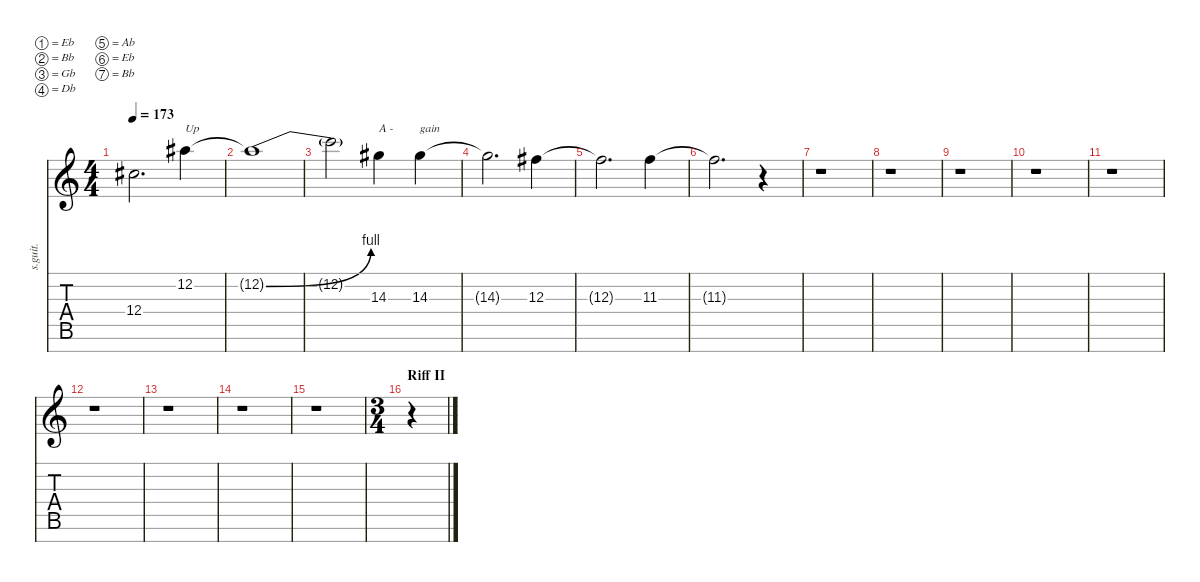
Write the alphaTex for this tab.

\defaultSystemsLayout 4
\hideDynamics
\bracketExtendMode nobrackets
\track ("Backing Vocals 2" "s.guit.") {instrument bassoon}
\staff {score tabs}
\tuning (Eb4 Bb3 Gb3 Db3 Ab2 Eb2 Bb1)
\displaytranspose 12
\ts (4 4)
\tempo 173
\clef g2
\ks c
12.4{t acc #}.2{d lyrics (0 "") lyrics (1 "") lyrics (2 "") lyrics (3 "") lyrics (4 "") dy mf} 12.2{acc #}.4{txt "Up" lyrics (0 "") lyrics (1 "") lyrics (2 "") lyrics (3 "") lyrics (4 "")} |
12.2{be (bend 0 0 7.199999999999999 4) t acc #}.1{lyrics (0 "") lyrics (1 "") lyrics (2 "") lyrics (3 "") lyrics (4 "")} |
12.2{t}.2{lyrics (0 "") lyrics (1 "") lyrics (2 "") lyrics (3 "") lyrics (4 "")} 14.3{acc #}.4{txt "A - " lyrics (0 "") lyrics (1 "") lyrics (2 "") lyrics (3 "") lyrics (4 "")} 14.3{acc #}.4{txt "gain" lyrics (0 "") lyrics (1 "") lyrics (2 "") lyrics (3 "") lyrics (4 "")} |
14.3{t acc #}.2{d lyrics (0 "") lyrics (1 "") lyrics (2 "") lyrics (3 "") lyrics (4 "")} 12.3{acc #}.4{lyrics (0 "") lyrics (1 "") lyrics (2 "") lyrics (3 "") lyrics (4 "")} |
12.3{t acc #}.2{d lyrics (0 "") lyrics (1 "") lyrics (2 "") lyrics (3 "") lyrics (4 "")} 11.3.4{lyrics (0 "") lyrics (1 "") lyrics (2 "") lyrics (3 "") lyrics (4 "")} |
11.3{t}.2{d lyrics (0 "") lyrics (1 "") lyrics (2 "") lyrics (3 "") lyrics (4 "")} r.4 |
r.1 |
r.1 |
r.1 |
r.1 |
r.1 |
r.1 |
r.1 |
r.1 |
r.1 |
\ts (3 4)
\beaming (8 2 2 2 2)
\section ("" "Riff II")
r.4
